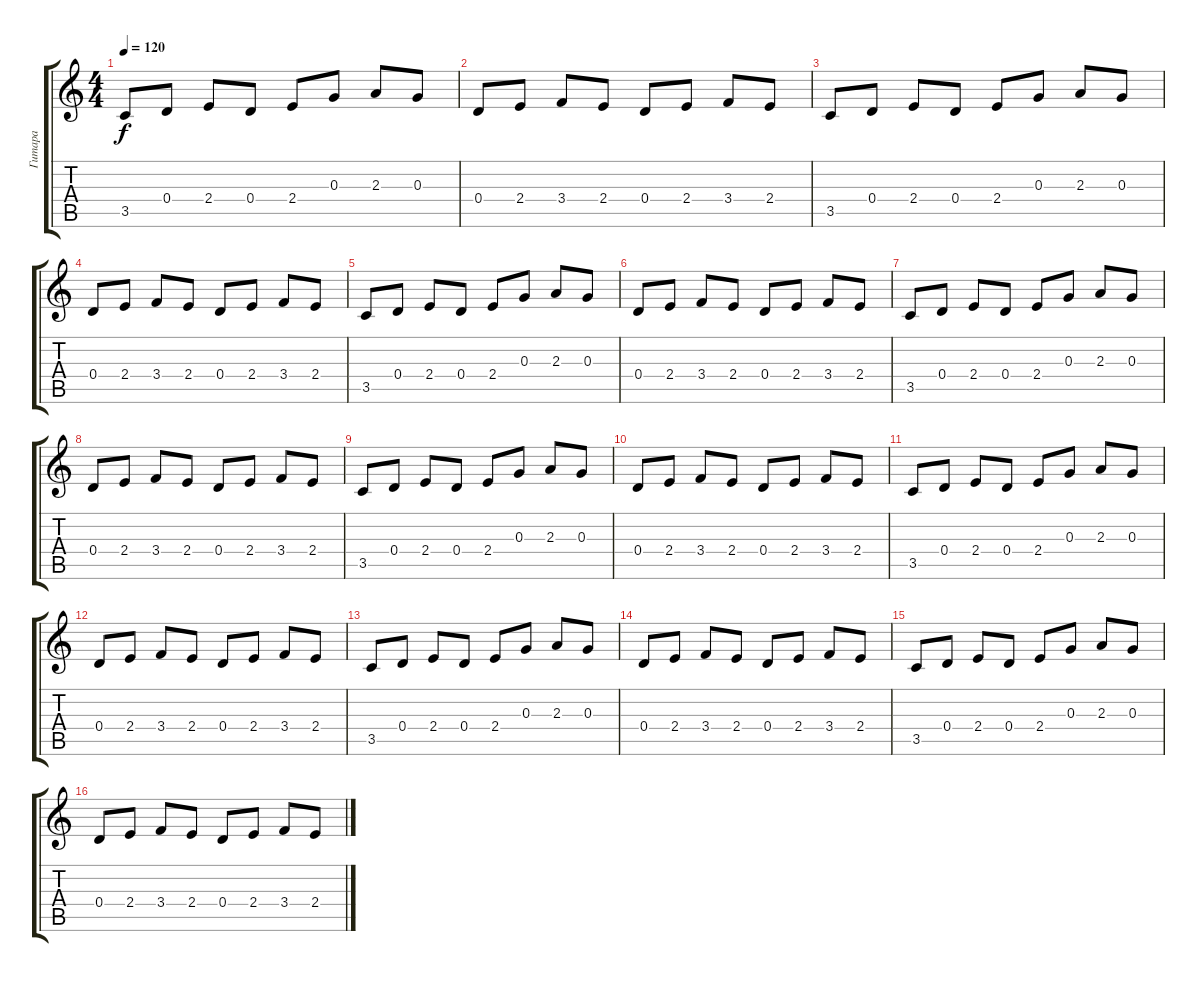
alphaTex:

\track ("Гитара" "Гитара") {instrument acousticguitarsteel}
\staff {score tabs}
\tuning (E4 B3 G3 D3 A2 E2) {hide}
\ts (4 4)
\tempo 120
\clef g2
\ks c
3.5.8{dy f} 0.4.8 2.4.8 0.4.8 2.4.8 0.3.8 2.3.8 0.3.8 |
0.4.8 2.4.8 3.4.8 2.4.8 0.4.8 2.4.8 3.4.8 2.4.8 |
3.5.8 0.4.8 2.4.8 0.4.8 2.4.8 0.3.8 2.3.8 0.3.8 |
0.4.8 2.4.8 3.4.8 2.4.8 0.4.8 2.4.8 3.4.8 2.4.8 |
3.5.8 0.4.8 2.4.8 0.4.8 2.4.8 0.3.8 2.3.8 0.3.8 |
0.4.8 2.4.8 3.4.8 2.4.8 0.4.8 2.4.8 3.4.8 2.4.8 |
3.5.8 0.4.8 2.4.8 0.4.8 2.4.8 0.3.8 2.3.8 0.3.8 |
0.4.8 2.4.8 3.4.8 2.4.8 0.4.8 2.4.8 3.4.8 2.4.8 |
3.5.8 0.4.8 2.4.8 0.4.8 2.4.8 0.3.8 2.3.8 0.3.8 |
0.4.8 2.4.8 3.4.8 2.4.8 0.4.8 2.4.8 3.4.8 2.4.8 |
3.5.8 0.4.8 2.4.8 0.4.8 2.4.8 0.3.8 2.3.8 0.3.8 |
0.4.8 2.4.8 3.4.8 2.4.8 0.4.8 2.4.8 3.4.8 2.4.8 |
3.5.8 0.4.8 2.4.8 0.4.8 2.4.8 0.3.8 2.3.8 0.3.8 |
0.4.8 2.4.8 3.4.8 2.4.8 0.4.8 2.4.8 3.4.8 2.4.8 |
3.5.8 0.4.8 2.4.8 0.4.8 2.4.8 0.3.8 2.3.8 0.3.8 |
0.4.8 2.4.8 3.4.8 2.4.8 0.4.8 2.4.8 3.4.8 2.4.8
